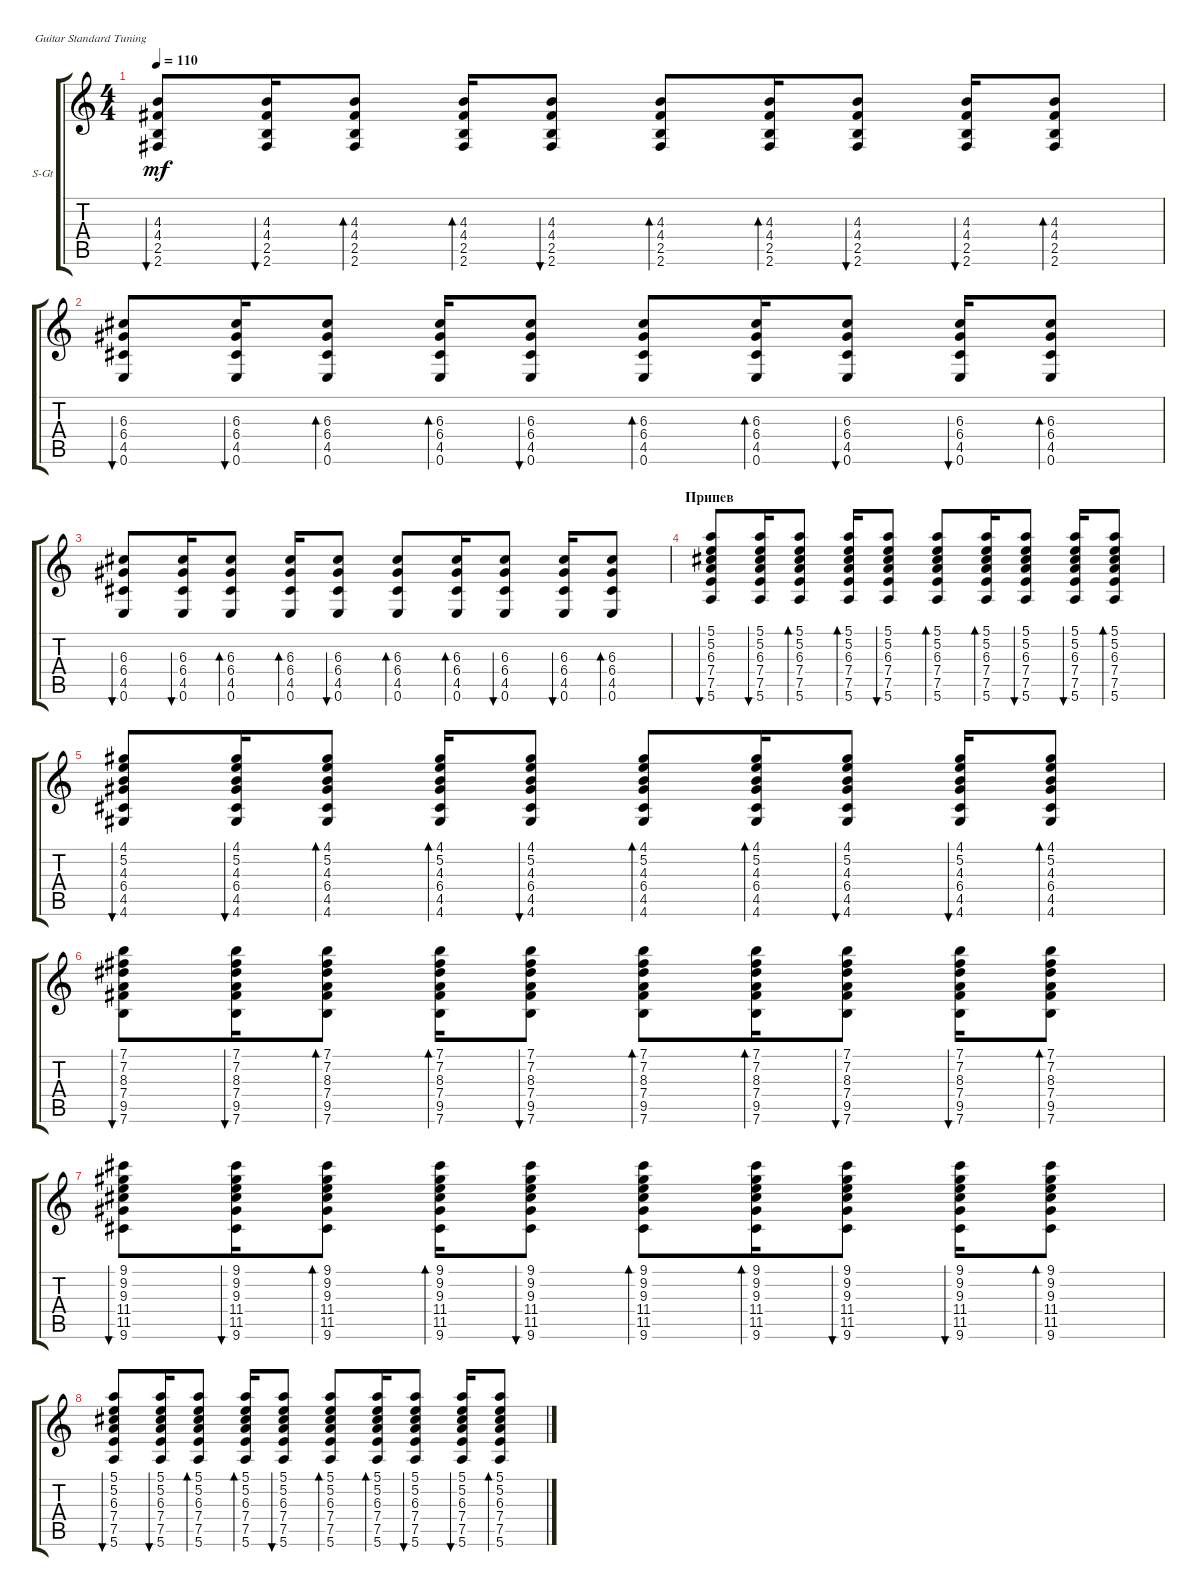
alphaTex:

\defaultSystemsLayout 4
\bracketExtendMode groupsimilarinstruments
\firstSystemTrackNameOrientation horizontal
\otherSystemsTrackNameOrientation horizontal
\track ("Steel Guitar" "S-Gt") {instrument acousticguitarsteel}
\staff {score tabs}
\tuning (E4 B3 G3 D3 A2 E2)
\ts (4 4)
\tempo 110
\clef g2
\ks c
(4.3 2.5 4.4 2.6).8{bu 35 dy mf} (4.3 2.5 4.4 2.6).16{bu 33} (4.3 2.5 4.4 2.6).8{bd 33} (4.3 2.5 4.4 2.6).16{bd 33} (4.3 2.5 4.4 2.6).8{bu 32} (4.3 2.5 4.4 2.6).8{bd 31} (4.3 2.5 4.4 2.6).16{bd 30} (4.3 2.5 4.4 2.6).8{bu 30} (4.3 2.5 4.4 2.6).16{bu 30} (4.3 2.5 4.4 2.6).8{bd 30} |
(6.3 4.5 6.4 0.6).8{bu 35} (6.3 4.5 6.4 0.6).16{bu 33} (6.3 4.5 6.4 0.6).8{bd 33} (6.3 4.5 6.4 0.6).16{bd 33} (6.3 4.5 6.4 0.6).8{bu 32} (6.3 4.5 6.4 0.6).8{bd 31} (6.3 4.5 6.4 0.6).16{bd 30} (6.3 4.5 6.4 0.6).8{bu 30} (6.3 4.5 6.4 0.6).16{bu 30} (6.3 4.5 6.4 0.6).8{bd 30} |
(6.3 4.5 6.4 0.6).8{bu 35} (6.3 4.5 6.4 0.6).16{bu 33} (6.3 4.5 6.4 0.6).8{bd 33} (6.3 4.5 6.4 0.6).16{bd 33} (6.3 4.5 6.4 0.6).8{bu 32} (6.3 4.5 6.4 0.6).8{bd 31} (6.3 4.5 6.4 0.6).16{bd 30} (6.3 4.5 6.4 0.6).8{bu 30} (6.3 4.5 6.4 0.6).16{bu 30} (6.3 4.5 6.4 0.6).8{bd 30} |
\section ("" "Припев")
(6.3 7.5 7.4 5.1 5.2 5.6).8{bu 35} (6.3 7.5 7.4 5.1 5.2 5.6).16{bu 33} (6.3 7.5 7.4 5.6 5.2 5.1).8{bd 33} (6.3 7.5 7.4 5.1 5.2 5.6).16{bd 33} (6.3 7.5 7.4 5.1 5.2 5.6).8{bu 32} (6.3 7.5 7.4 5.6 5.2 5.1).8{bd 31} (6.3 7.5 7.4 5.6 5.2 5.1).16{bd 30} (6.3 7.5 7.4 5.1 5.2 5.6).8{bu 30} (6.3 7.5 7.4 5.2 5.1 5.6).16{bu 30} (6.3 7.5 7.4 5.6 5.2 5.1).8{bd 30} |
(4.3 4.5 6.4 4.1 5.2 4.6).8{bu 35} (4.3 4.5 6.4 4.1 5.2 4.6).16{bu 33} (4.3 4.5 6.4 4.6 5.2 4.1).8{bd 33} (4.3 4.5 6.4 4.1 5.2 4.6).16{bd 33} (4.3 4.5 6.4 4.1 5.2 4.6).8{bu 32} (4.3 4.5 6.4 4.6 5.2 4.1).8{bd 31} (4.3 4.5 6.4 4.6 5.2 4.1).16{bd 30} (4.3 4.5 6.4 4.1 5.2 4.6).8{bu 30} (4.3 4.5 6.4 5.2 4.1 4.6).16{bu 30} (4.3 4.5 6.4 4.6 5.2 4.1).8{bd 30} |
(8.3 9.5 7.4 7.1 7.2 7.6).8{bu 35} (8.3 9.5 7.4 7.1 7.2 7.6).16{bu 33} (8.3 9.5 7.4 7.6 7.2 7.1).8{bd 33} (8.3 9.5 7.4 7.1 7.2 7.6).16{bd 33} (8.3 9.5 7.4 7.1 7.2 7.6).8{bu 32} (8.3 9.5 7.4 7.6 7.2 7.1).8{bd 31} (8.3 9.5 7.4 7.6 7.2 7.1).16{bd 30} (8.3 9.5 7.4 7.1 7.2 7.6).8{bu 30} (8.3 9.5 7.4 7.2 7.1 7.6).16{bu 30} (8.3 9.5 7.4 7.6 7.2 7.1).8{bd 30} |
(9.3 11.5 11.4 9.1 9.2 9.6).8{bu 35} (9.3 11.5 11.4 9.1 9.2 9.6).16{bu 33} (9.3 11.5 11.4 9.6 9.2 9.1).8{bd 33} (9.3 11.5 11.4 9.1 9.2 9.6).16{bd 33} (9.3 11.5 11.4 9.1 9.2 9.6).8{bu 32} (9.3 11.5 11.4 9.6 9.2 9.1).8{bd 31} (9.3 11.5 11.4 9.6 9.2 9.1).16{bd 30} (9.3 11.5 11.4 9.1 9.2 9.6).8{bu 30} (9.3 11.5 11.4 9.2 9.1 9.6).16{bu 30} (9.3 11.5 11.4 9.6 9.2 9.1).8{bd 30} |
(6.3 7.5 7.4 5.1 5.2 5.6).8{bu 35} (6.3 7.5 7.4 5.1 5.2 5.6).16{bu 33} (6.3 7.5 7.4 5.6 5.2 5.1).8{bd 33} (6.3 7.5 7.4 5.1 5.2 5.6).16{bd 33} (6.3 7.5 7.4 5.1 5.2 5.6).8{bu 32} (6.3 7.5 7.4 5.6 5.2 5.1).8{bd 31} (6.3 7.5 7.4 5.6 5.2 5.1).16{bd 30} (6.3 7.5 7.4 5.1 5.2 5.6).8{bu 30} (6.3 7.5 7.4 5.2 5.1 5.6).16{bu 30} (6.3 7.5 7.4 5.6 5.2 5.1).8{bd 30}
